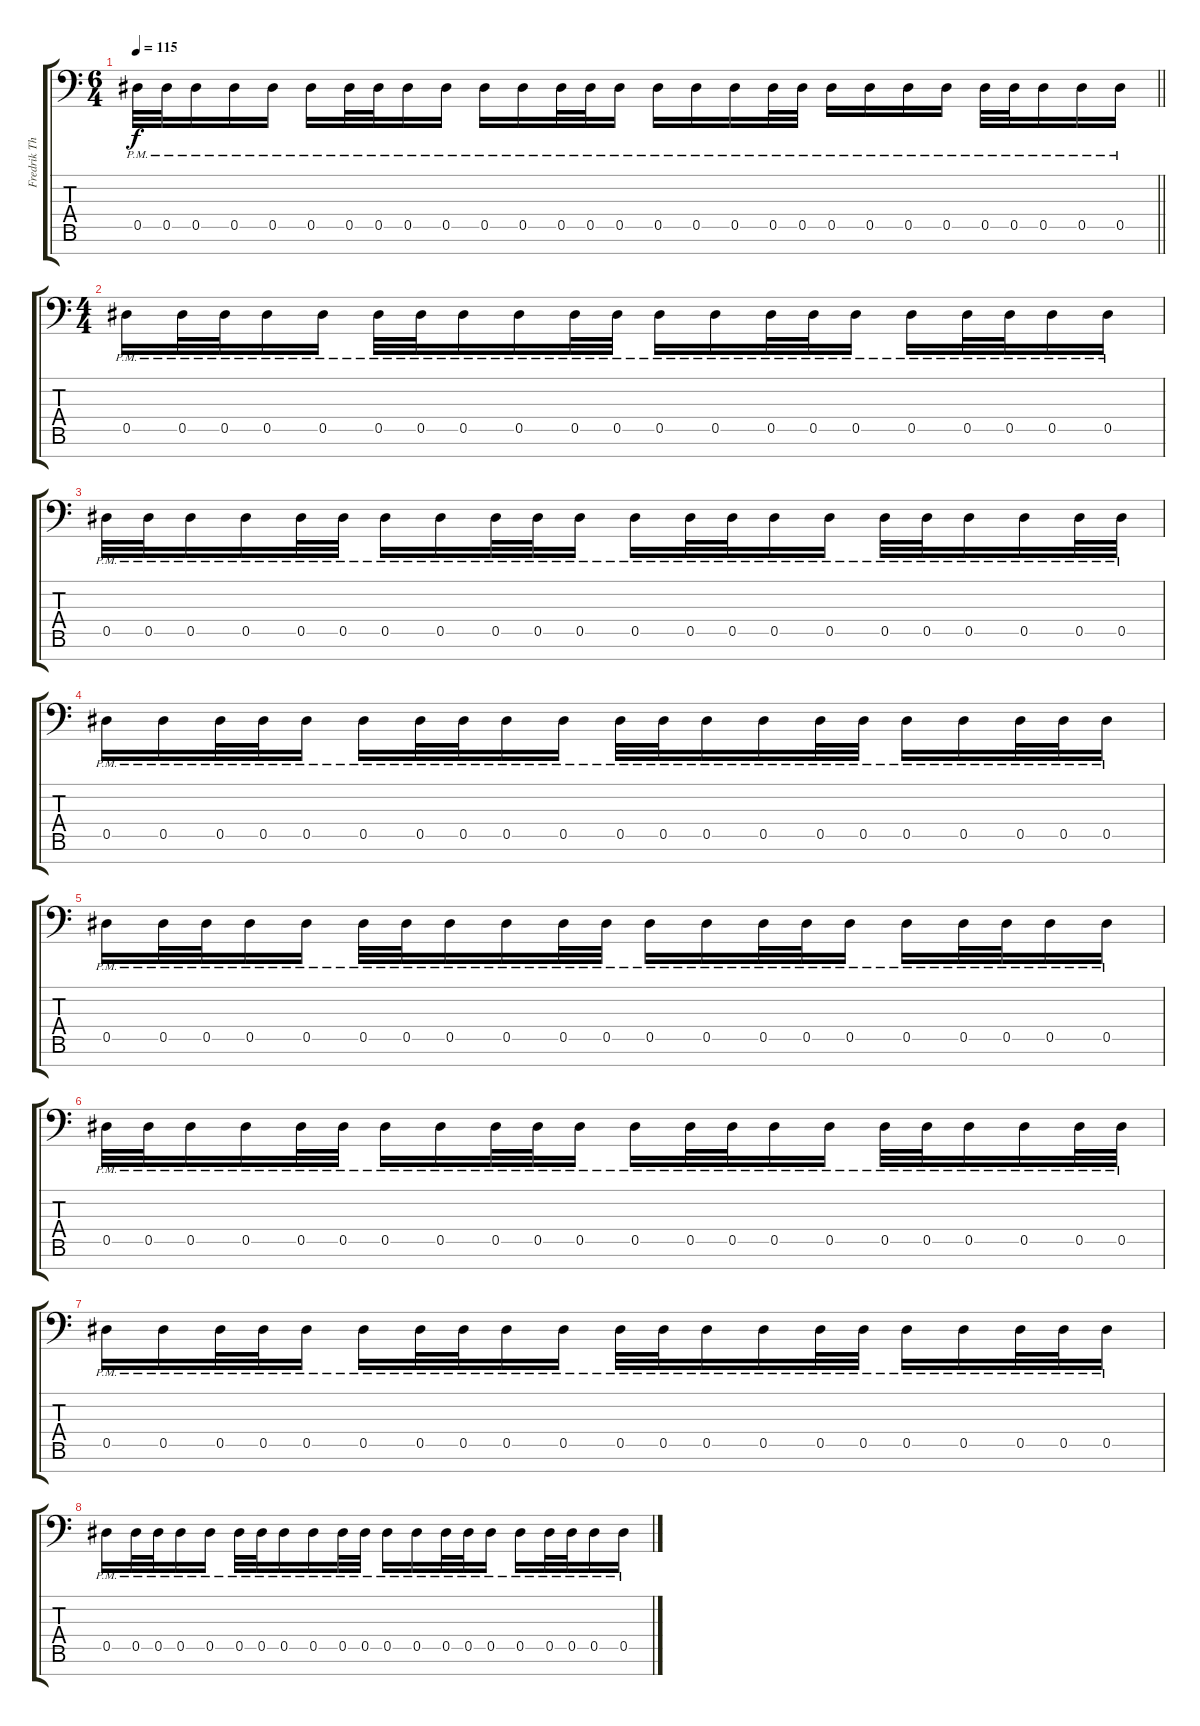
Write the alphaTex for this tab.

\track ("Fredrik Thordendal" "Fredrik Th") {instrument distortionguitar}
\staff {score tabs}
\tuning (Bb3 Gb3 Db3 Ab2 Eb2 Bb1 F1) {hide}
\ts (6 4)
\tempo 115
\clef f4
\barLineRight lightlight
\ks c
0.5{pm}.32{dy f} 0.5{pm}.32 0.5{pm}.16 0.5{pm}.16 0.5{pm}.16 0.5{pm}.16 0.5{pm}.32 0.5{pm}.32 0.5{pm}.16 0.5{pm}.16 0.5{pm}.16 0.5{pm}.16 0.5{pm}.32 0.5{pm}.32 0.5{pm}.16 0.5{pm}.16 0.5{pm}.16 0.5{pm}.16 0.5{pm}.32 0.5{pm}.32 0.5{pm}.16 0.5{pm}.16 0.5{pm}.16 0.5{pm}.16 0.5{pm}.32 0.5{pm}.32 0.5{pm}.16 0.5{pm}.16 0.5{pm}.16 |
\ts (4 4)
0.5{pm}.16 0.5{pm}.32 0.5{pm}.32 0.5{pm}.16 0.5{pm}.16 0.5{pm}.32 0.5{pm}.32 0.5{pm}.16 0.5{pm}.16 0.5{pm}.32 0.5{pm}.32 0.5{pm}.16 0.5{pm}.16 0.5{pm}.32 0.5{pm}.32 0.5{pm}.16 0.5{pm}.16 0.5{pm}.32 0.5{pm}.32 0.5{pm}.16 0.5{pm}.16 |
0.5{pm}.32 0.5{pm}.32 0.5{pm}.16 0.5{pm}.16 0.5{pm}.32 0.5{pm}.32 0.5{pm}.16 0.5{pm}.16 0.5{pm}.32 0.5{pm}.32 0.5{pm}.16 0.5{pm}.16 0.5{pm}.32 0.5{pm}.32 0.5{pm}.16 0.5{pm}.16 0.5{pm}.32 0.5{pm}.32 0.5{pm}.16 0.5{pm}.16 0.5{pm}.32 0.5{pm}.32 |
0.5{pm}.16 0.5{pm}.16 0.5{pm}.32 0.5{pm}.32 0.5{pm}.16 0.5{pm}.16 0.5{pm}.32 0.5{pm}.32 0.5{pm}.16 0.5{pm}.16 0.5{pm}.32 0.5{pm}.32 0.5{pm}.16 0.5{pm}.16 0.5{pm}.32 0.5{pm}.32 0.5{pm}.16 0.5{pm}.16 0.5{pm}.32 0.5{pm}.32 0.5{pm}.16 |
0.5{pm}.16 0.5{pm}.32 0.5{pm}.32 0.5{pm}.16 0.5{pm}.16 0.5{pm}.32 0.5{pm}.32 0.5{pm}.16 0.5{pm}.16 0.5{pm}.32 0.5{pm}.32 0.5{pm}.16 0.5{pm}.16 0.5{pm}.32 0.5{pm}.32 0.5{pm}.16 0.5{pm}.16 0.5{pm}.32 0.5{pm}.32 0.5{pm}.16 0.5{pm}.16 |
0.5{pm}.32 0.5{pm}.32 0.5{pm}.16 0.5{pm}.16 0.5{pm}.32 0.5{pm}.32 0.5{pm}.16 0.5{pm}.16 0.5{pm}.32 0.5{pm}.32 0.5{pm}.16 0.5{pm}.16 0.5{pm}.32 0.5{pm}.32 0.5{pm}.16 0.5{pm}.16 0.5{pm}.32 0.5{pm}.32 0.5{pm}.16 0.5{pm}.16 0.5{pm}.32 0.5{pm}.32 |
0.5{pm}.16 0.5{pm}.16 0.5{pm}.32 0.5{pm}.32 0.5{pm}.16 0.5{pm}.16 0.5{pm}.32 0.5{pm}.32 0.5{pm}.16 0.5{pm}.16 0.5{pm}.32 0.5{pm}.32 0.5{pm}.16 0.5{pm}.16 0.5{pm}.32 0.5{pm}.32 0.5{pm}.16 0.5{pm}.16 0.5{pm}.32 0.5{pm}.32 0.5{pm}.16 |
0.5{pm}.16 0.5{pm}.32 0.5{pm}.32 0.5{pm}.16 0.5{pm}.16 0.5{pm}.32 0.5{pm}.32 0.5{pm}.16 0.5{pm}.16 0.5{pm}.32 0.5{pm}.32 0.5{pm}.16 0.5{pm}.16 0.5{pm}.32 0.5{pm}.32 0.5{pm}.16 0.5{pm}.16 0.5{pm}.32 0.5{pm}.32 0.5{pm}.16 0.5{pm}.16
